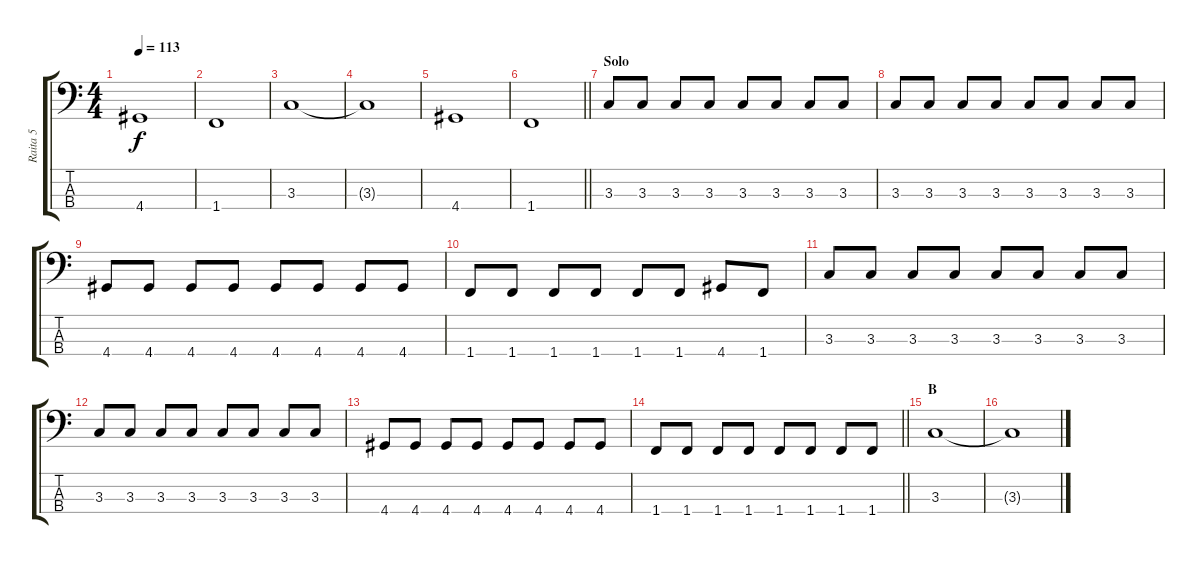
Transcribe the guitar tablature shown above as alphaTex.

\track ("Raita 5" "Raita 5") {instrument electricbassfinger}
\staff {score tabs}
\tuning (G2 D2 A1 E1) {hide}
\ts (4 4)
\tempo 113
\clef f4
\ks c
4.4.1{dy f} |
1.4.1 |
3.3.1 |
3.3{t}.1 |
4.4.1 |
\barLineRight lightlight
1.4.1 |
\section ("" "Solo")
3.3.8 3.3.8 3.3.8 3.3.8 3.3.8 3.3.8 3.3.8 3.3.8 |
3.3.8 3.3.8 3.3.8 3.3.8 3.3.8 3.3.8 3.3.8 3.3.8 |
4.4.8 4.4.8 4.4.8 4.4.8 4.4.8 4.4.8 4.4.8 4.4.8 |
1.4.8 1.4.8 1.4.8 1.4.8 1.4.8 1.4.8 4.4.8 1.4.8 |
3.3.8 3.3.8 3.3.8 3.3.8 3.3.8 3.3.8 3.3.8 3.3.8 |
3.3.8 3.3.8 3.3.8 3.3.8 3.3.8 3.3.8 3.3.8 3.3.8 |
4.4.8 4.4.8 4.4.8 4.4.8 4.4.8 4.4.8 4.4.8 4.4.8 |
\barLineRight lightlight
1.4.8 1.4.8 1.4.8 1.4.8 1.4.8 1.4.8 1.4.8 1.4.8 |
\section ("" "B")
3.3.1 |
3.3{t}.1
